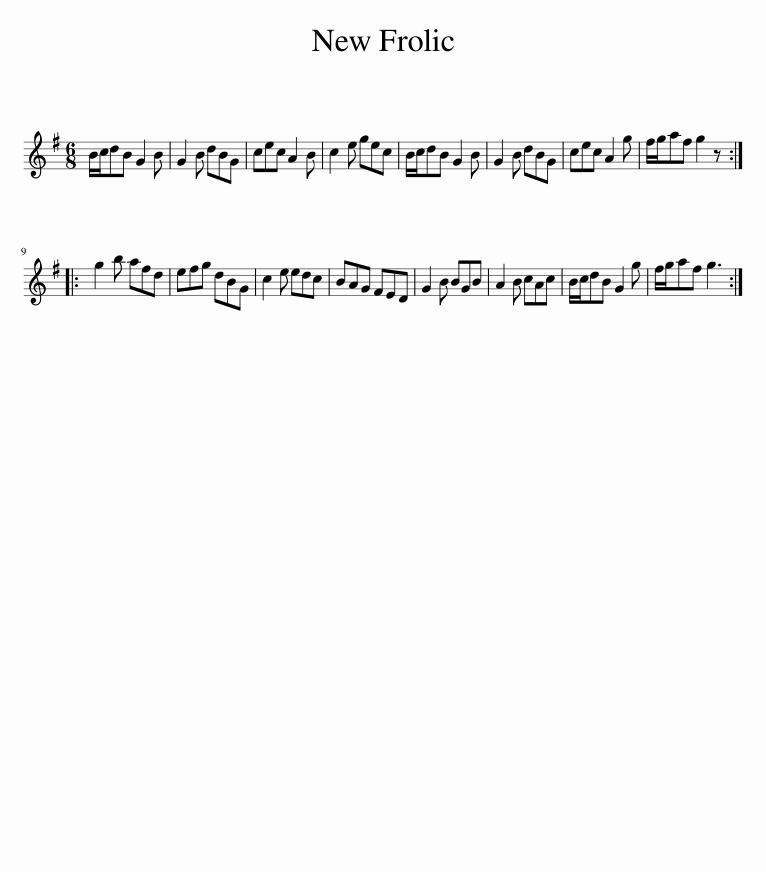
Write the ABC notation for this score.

X:1
L:1/8
M:6/8
I:linebreak $
K:G
V:1 treble
V:1
 B/c/dB G2 B | G2 B dBG | cec A2 B | c2 e gec | B/c/dB G2 B | %5
 G2 B dBG | cec A2 g | f/g/af g2 z ::$ g2 b afd | efg dBG | %10
 c2 e edc | BAG FED | G2 B BGB | A2 B cAc | B/c/dB G2 g | %15
 f/g/af g3 :| %16
